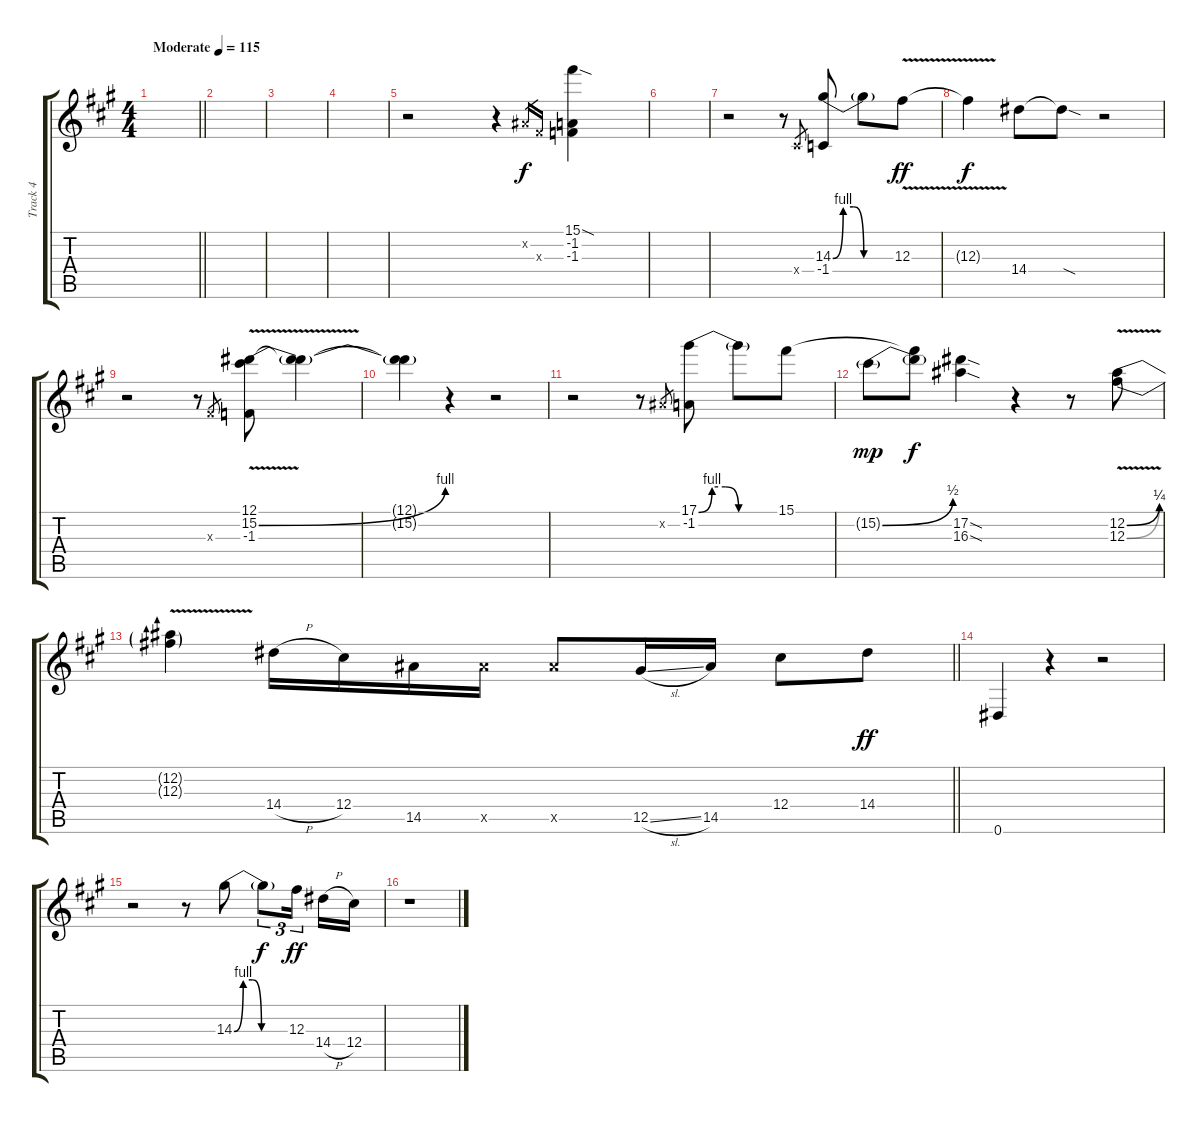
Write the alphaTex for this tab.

\track ("Track 4" "Track 4") {instrument electricguitarjazz}
\staff {score tabs}
\tuning (Eb4 Bb3 Gb3 Db3 Ab2 Eb2) {hide}
\ts (4 4)
\tempo (115 "Moderate")
\clef g2
\barLineRight lightlight
\ks a
|
|
|
|
r.2 r.4 0.2{x}.16{gr} 0.3{x}.16{gr} (15.1{sod} -1.2 -1.3).4 |
|
r.2 r.8 0.4{x}.8{gr} (14.3{be (custom 0 0 10 4 20 4 30 0 60 0)} -1.4).8 14.3{t}.8 12.3{v}.8{dy ff} |
12.3{t}.4{dy f} 14.4.8 14.4{sod t}.8 r.2 |
r.2 r.8 0.3{x}.8{gr} (12.1 15.2{be (bend 0 0 60 4) v} -1.3).8 (12.1{t} 15.2{t}).4 |
(12.1{t} 15.2{t}).4 r.4 r.2 |
r.2 r.8 0.2{x}.8{gr} (17.1{be (custom 0 0 10 4 20 4 30 0 60 0)} -1.2).8 17.1{t}.8 15.1.8 |
15.2{be (bend 0 0 60 2) g}.8{dy mp} (15.1{t} 15.2{t}).8{dy f} (17.2{sod} 16.3{sod}).4 r.4 r.8 (12.2{be (bend 0 0 60 1) v} 12.3{be (bend 0 0 60 1) v}).8 |
\barLineRight lightlight
(12.2{t} 12.3{t}).4 14.4{h}.16 12.4.16 14.5.16 14.5{x}.16 14.5{x}.8 12.5{sl}.16 14.5.16 12.4.8 14.4.8{dy ff} |
0.6.4 r.4 r.2 |
r.2 r.8 14.3{be (custom 0 0 10 4 20 4 30 0 60 0)}.8 14.3{t}.8{tu (3 2) dy f} 12.3.16{tu (3 2) dy ff beam splitsecondary} 14.4{h}.16 12.4.16 |
r.1
